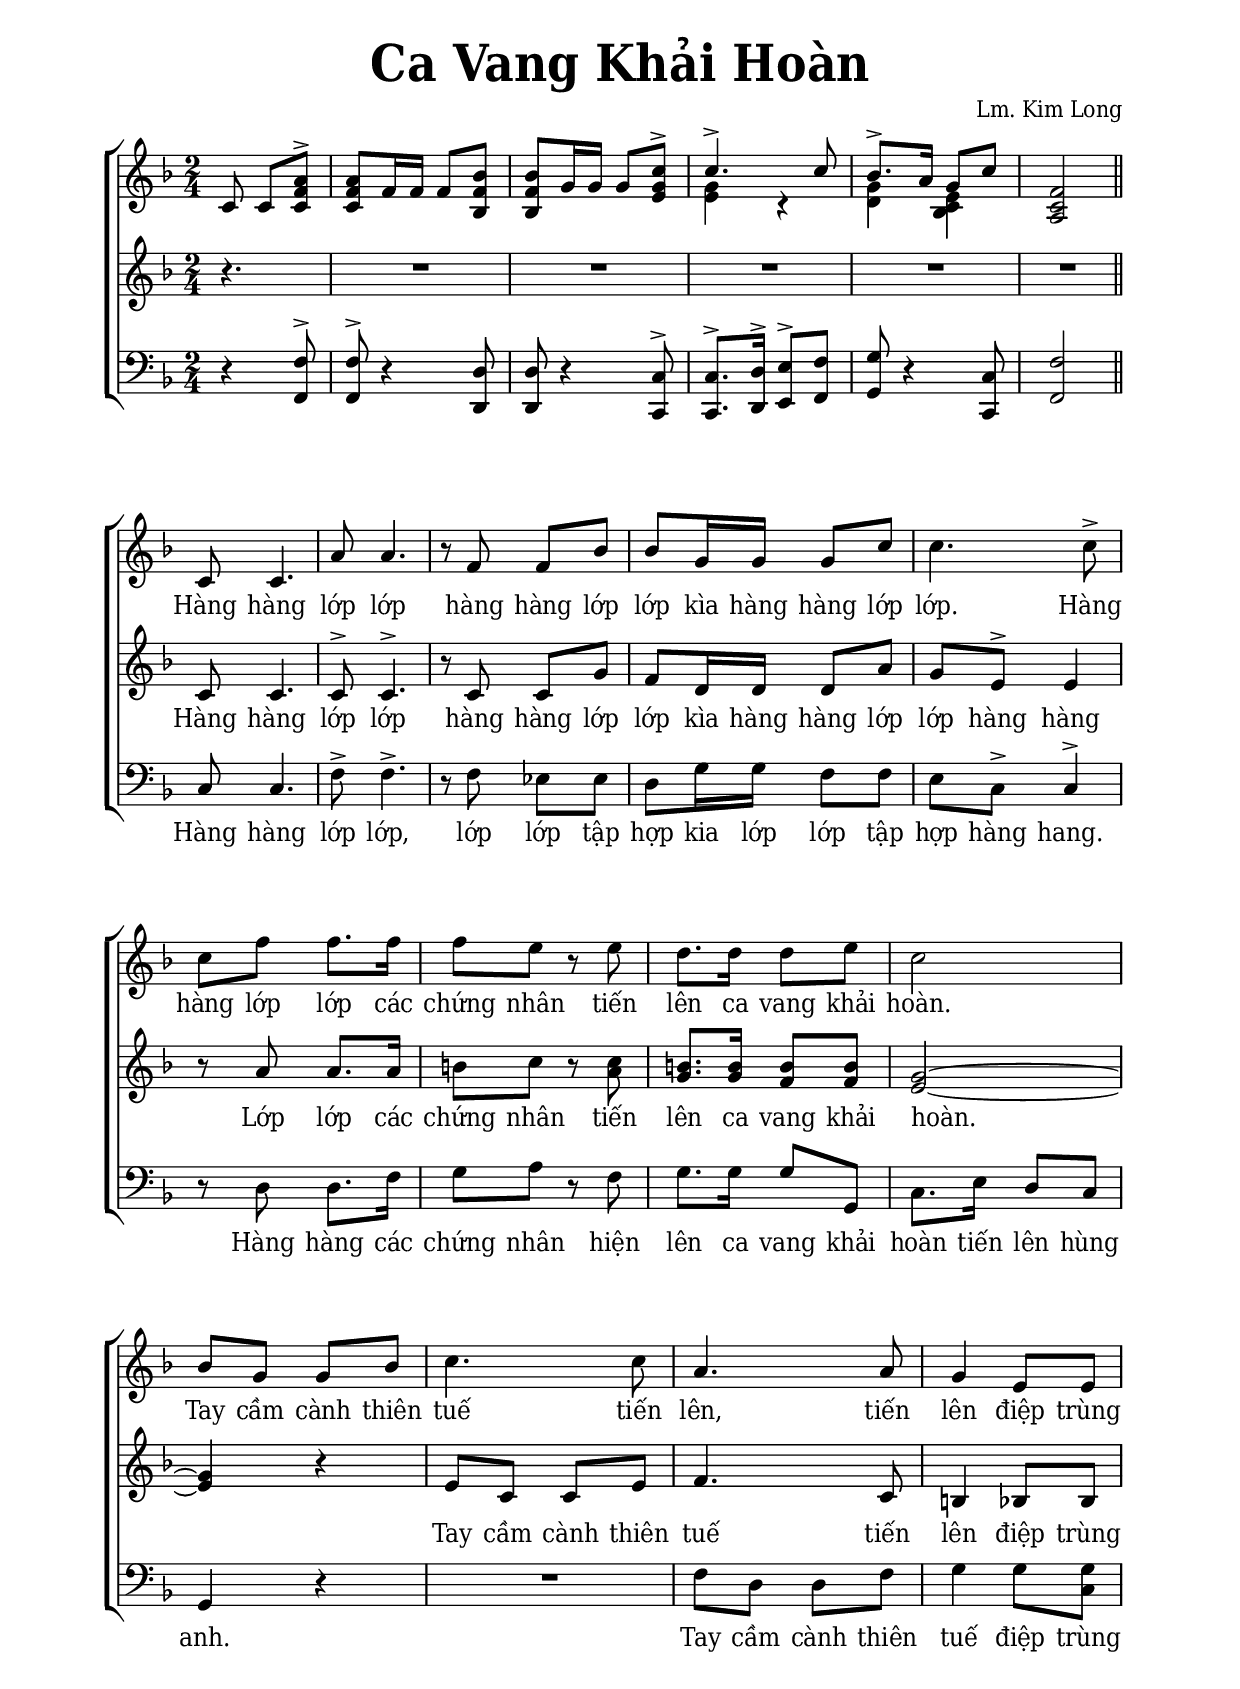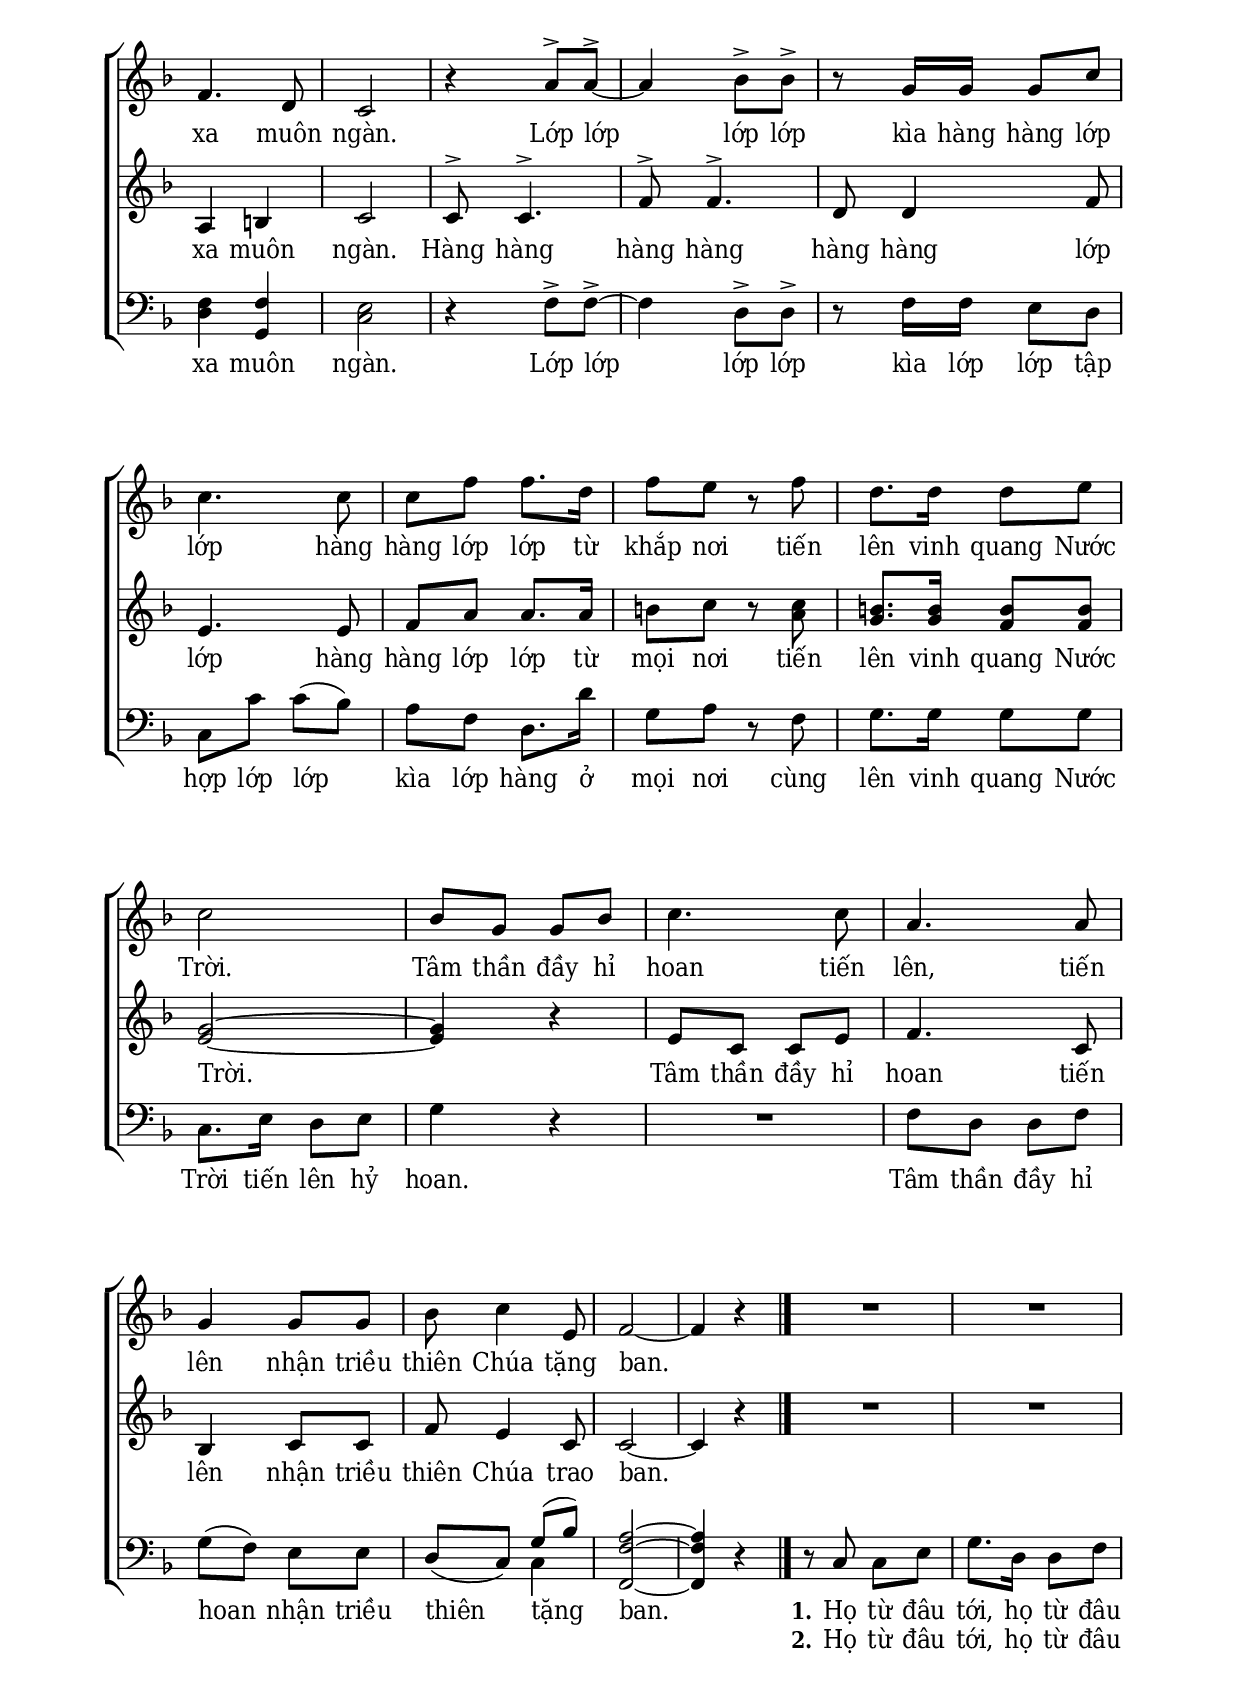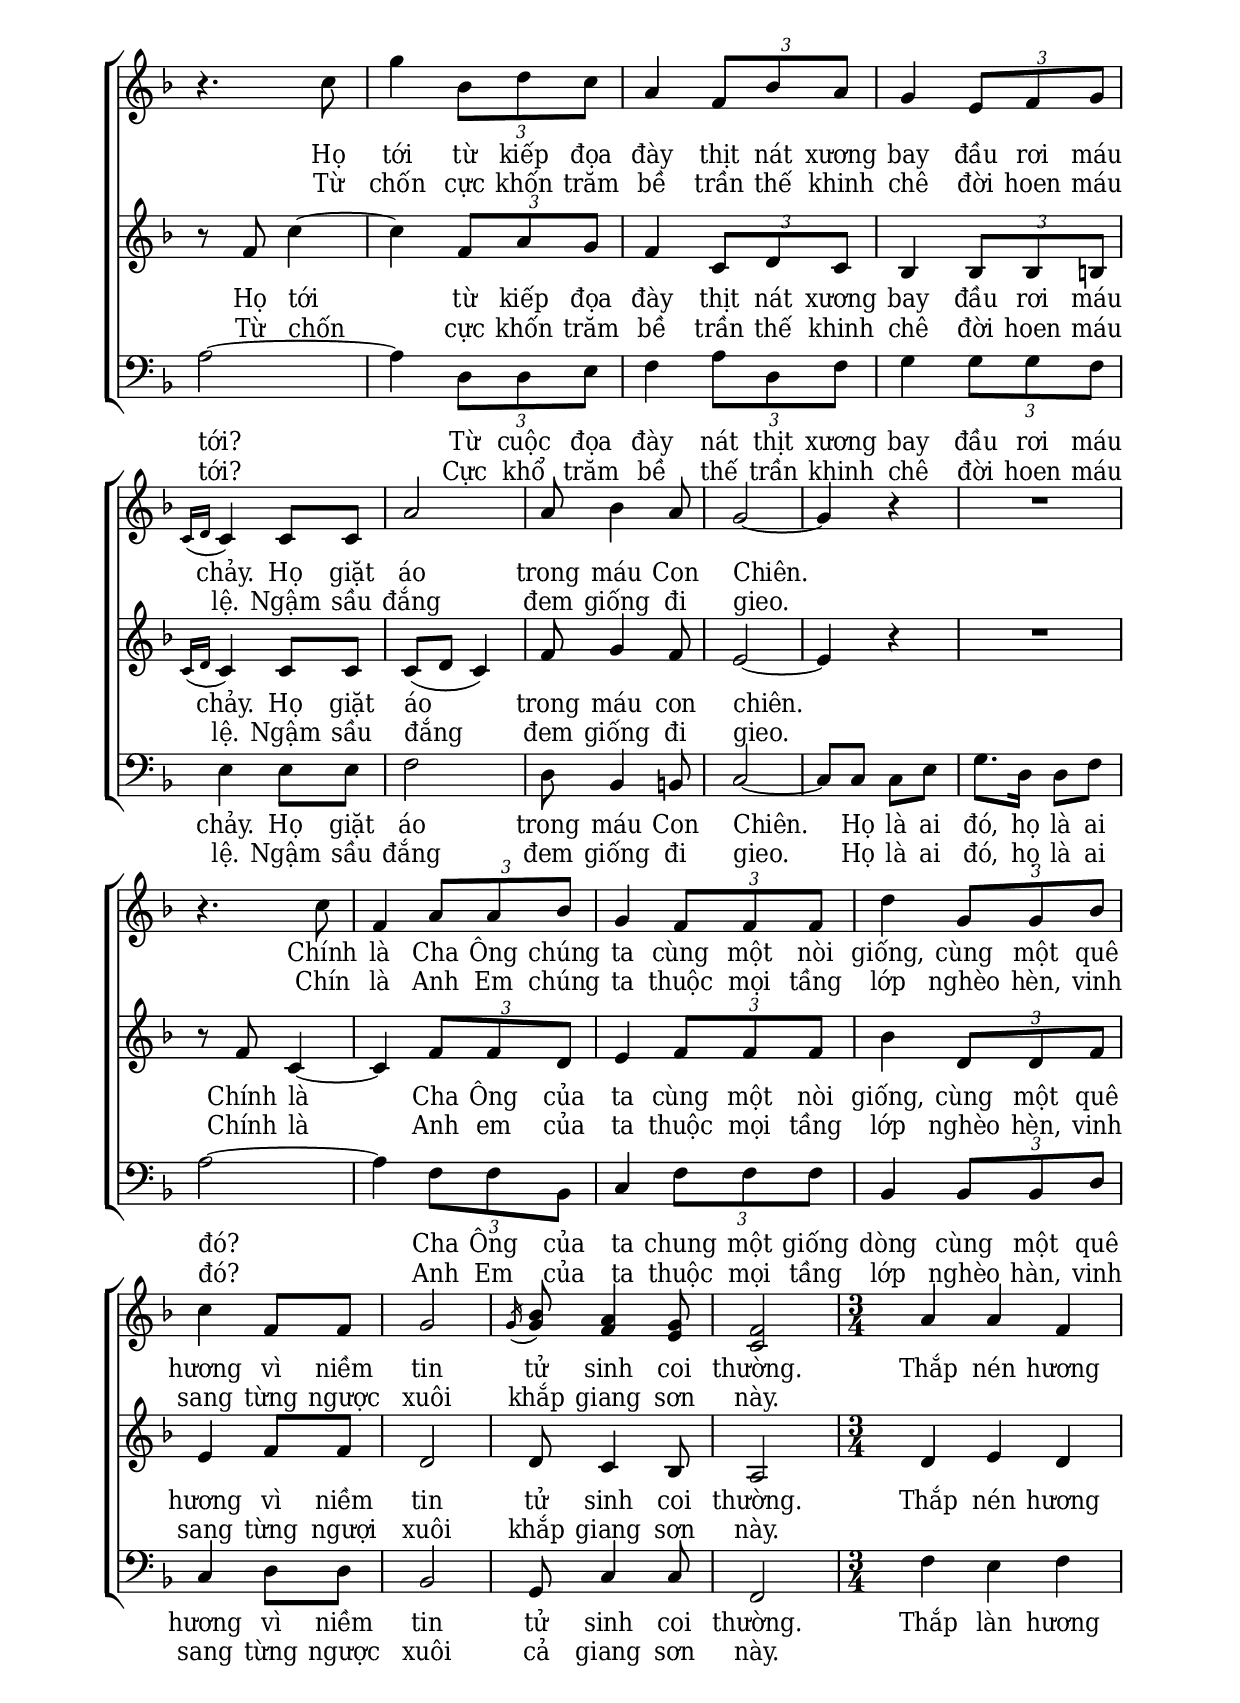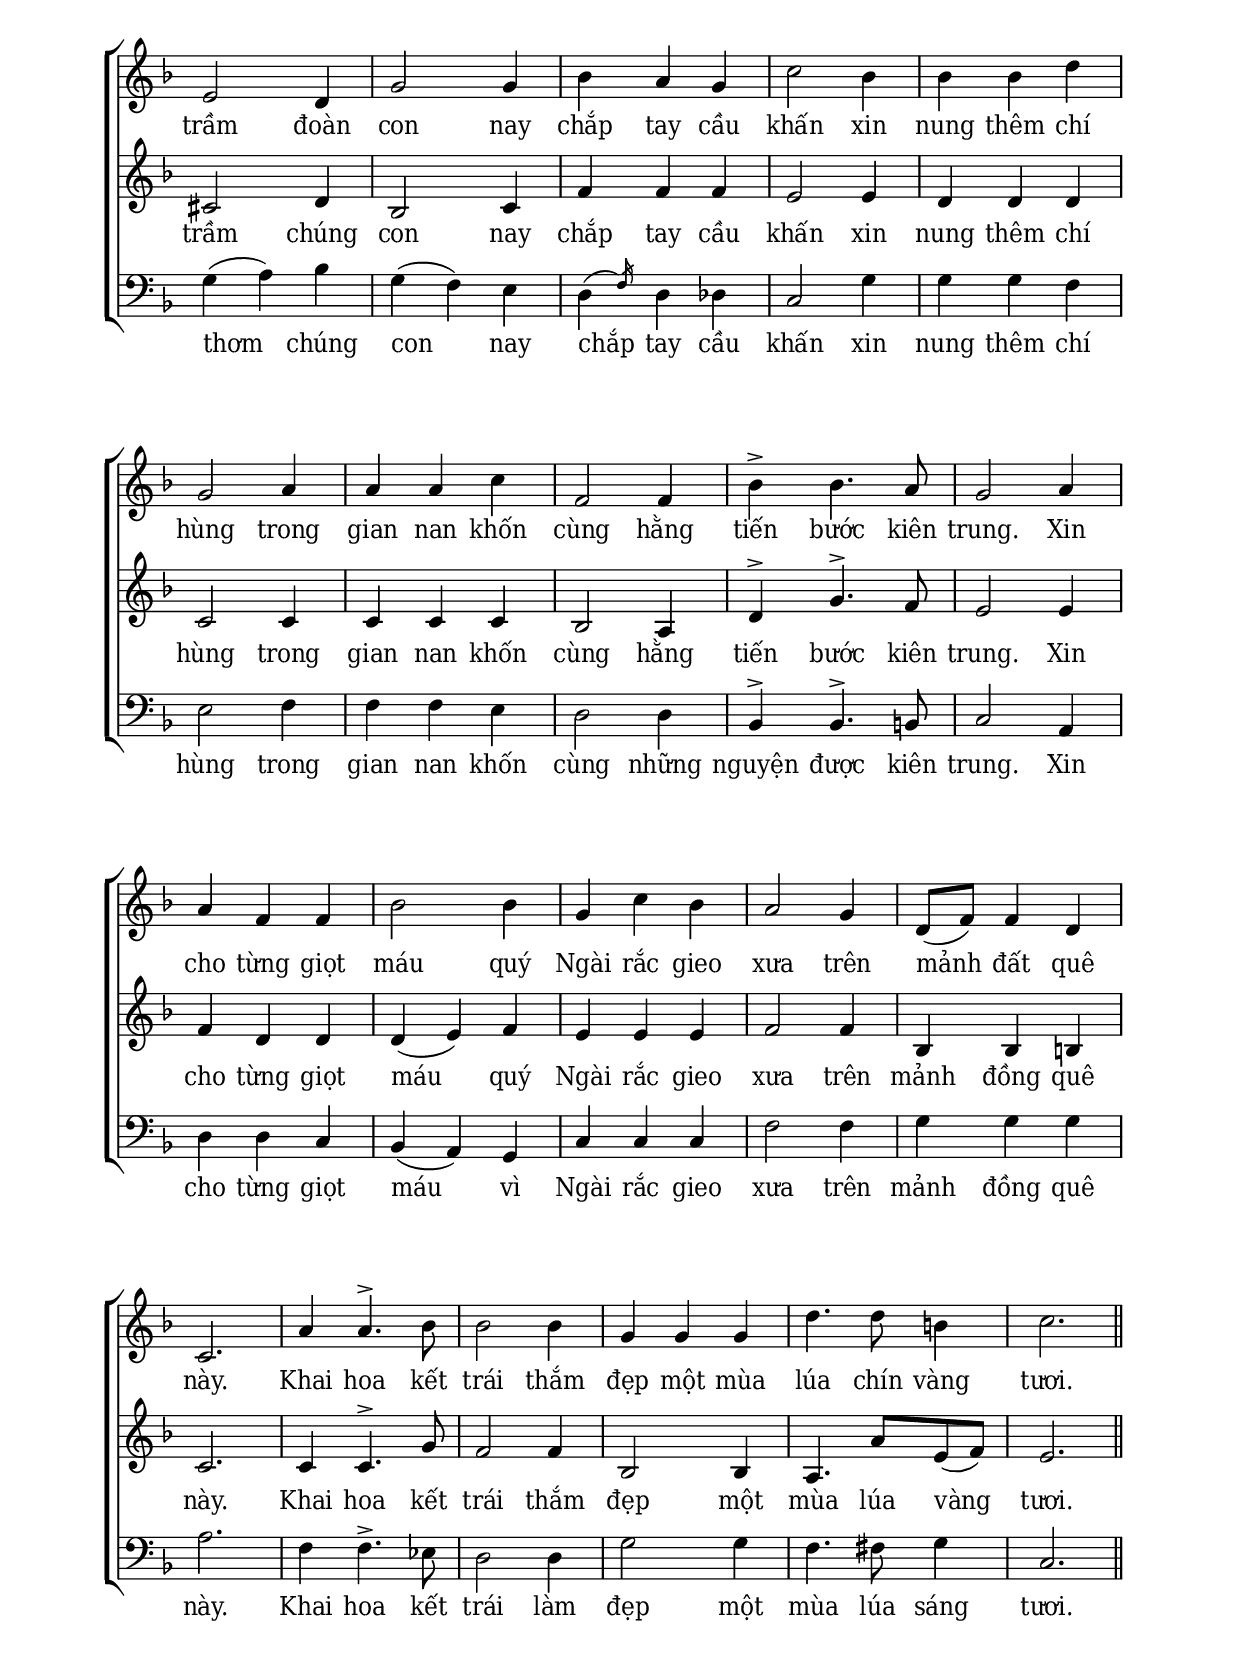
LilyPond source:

% Cài đặt chung
\version "2.22.1"
\include "english.ly"

\header {
  title = \markup { \fontsize #3 "Ca Vang Khải Hoàn" }
  composer = "Lm. Kim Long"
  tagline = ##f
}

% Nhạc
nhacDiepKhucSop = \relative c' {
  \partial 4. c8 c <a'f c> ^> |
  <a f c> f16 f f8 <bf f bf,> |
  <bf f bf,> g16 g g8 <c g e> ^> |
  <<
    {
      c4. ^> c8 |
      bf8. ^> a16 g8 c
    }
    \\
    {
      <g e>4 r |
      <g d>4 <e c bf>
    }
  >>
  <f c a>2 \bar "||" \break
  
  c8 c4. |
  a'8 a4. |
  r8 f f bf |
  bf g16 g g8 c |
  c4. c8 ^> |
  c f f8. f16 |
  f8 e r e |
  d8. d16 d8 e |
  c2 |
  bf8 g g bf |
  c4. c8 |
  a4. a8 |
  g4 e8 e |
  f4. d8 |
  c2 |
  r4 a'8 ^> a ^> ~ |
  a4 bf8 ^> bf ^> |
  r8 g16 g g8 c |
  c4. c8 |
  c f f8. d16 |
  f8 e r f |
  d8. d16 d8 e |
  c2 |
  bf8 g g bf |
  c4. c8 |
  a4. a8 |
  g4 g8 g |
  bf8 c4 e,8 |
  f2 ~ |
  f4 r \bar "|."
  R2*2
  r4. c'8 |
  g'4 \tuplet 3/2 { bf,8 d c } |
  a4 \tuplet 3/2 { f8 bf a } |
  g4 \tuplet 3/2 { e8 f g } |
  \slashedGrace { c,16 (d } c4) c8 c |
  a'2 |
  a8 bf4 a8 |
  g2 ~ |
  g4 r |
  R2
  r4. c8 |
  f,4 \tuplet 3/2 { a8 a bf } |
  g4 \tuplet 3/2 { f8 f f } |
  d'4 \tuplet 3/2 {g,8 g bf} |
  c4 f,8 f |
  g2 |
  <<
    {
      \slashedGrace { g16 (} bf8) a4 g8 |
      f2
    }
    {
      g8 f4 e8 |
      c2
    }
  >>
  
  \time 3/4
  a'4 a f |
  e2 d4 |
  g2 g4 |
  bf a g |
  c2 bf4 |
  bf bf d |
  g,2 a4 |
  a a c |
  f,2 f4 |
  bf ^> bf4. a8 |
  g2 a4 |
  a f f |
  bf2 bf4 |
  g c bf |
  a2 g4 |
  d8 (f) f4 d |
  c2. |
  a'4 a4. ^> bf8 |
  bf2 bf4 |
  g g g |
  d'4. d8 b!4 |
  c2. \bar "||"
}

nhacDiepKhucAlto = \relative c' {
  r4. |
  R2*5
  c8 c4. |
  c8 ^> c4. ^> |
  r8 c c g' |
  f d16 d d8 a' |
  g e ^> e4 |
  r8 a a8. a16 |
  b!8 c r <c a> |
  <b! g>8. <b g>16 <b f>8 <b f> |
  <g e>2 ~ |
  <g e>4 r |
  e8 c c e |
  f4. c8 |
  b!4 bf8 bf |
  a4 b! |
  c2 |
  c8 ^> c4. ^> |
  f8 ^> f4. ^> |
  d8 d4 f8 |
  e4. e8 |
  f a a8. a16 |
  b!8 c r <c a> |
  <b! g>8. <b g>16 <b f>8 <b f>8 |
  <g e>2 ~ |
  <g e>4 r |
  e8 c c e |
  f4. c8 |
  bf4 c8 c |
  f e4 c8 |
  c2 ~ |
  c4 r |
  R2*2
  
  r8 f c'4 ~ |
  c \tuplet 3/2 { f,8 a g } |
  f4 \tuplet 3/2 { c8 d c } |
  bf4 \tuplet 3/2 { bf8 bf b! } |
  \slashedGrace { c16 (d } c4) c8 c |
  c (d c4) |
  f8 g4 f8 |
  e2 ~ |
  e4 r |
  R2
  r8 f c4 ~ |
  c \tuplet 3/2 { f8 f d } |
  e4 \tuplet 3/2 { f8 f f } |
  bf4 \tuplet 3/2 { d,8 d f } |
  e4 f8 f |
  d2 |
  d8 c4 bf8 |
  a2 |
  
  \time 3/4
  d4 e d |
  cs2 d4 |
  bf2 c4 |
  f4 f f |
  e2 e4 |
  d d d |
  c2 c4 |
  c c c |
  bf2 a4 |
  d ^> g4. ^> f8 |
  e2 e4 |
  f d d |
  d (e) f |
  e e e |
  f2 f4 |
  bf,4 bf b! |
  c2. |
  c4 c4. ^> g'8 |
  f2 f4 |
  bf,2 bf4 |
  a4. a'8 e (f) |
  e2.
}

nhacDiepKhucBas = \relative c {
  r4 <f f,>8 ^> |
  <f f,> ^> r4 <d d,>8 |
  <d d,> r4 <c c,>8 ^> |
  <c c,>8. ^> <d d,>16 ^> <e e,>8 ^> <f f,>8 |
  <g g,> r4 <c, c,>8 |
  <f f,>2 |
  
  c8 c4. f8 ^> f4. ^> |
  r8 f ef ef |
  d g16 g f8 f |
  e c ^> c4 ^> |
  r8 d d8. f16 |
  g8 a r f |
  g8. g16 g8 g, |
  c8. e16 d8 c |
  g4 r |
  R2
  f'8 d d f |
  g4 g8 <g c,> |
  <f d>4 <f g,> |
  <e c>2 |
  r4 f8 ^> f ^> ~ |
  f4 d8 ^> d ^> |
  r f16 f e8 d |
  c c' c (bf) |
  a f d8. d'16 |
  g,8 a r f |
  g8. g16 g8 g |
  c,8. e16 d8 e |
  g4 r |
  R2
  f8 d d f |
  g (f) e e |
  d (c)
  <<
    {
      \voiceOne g' (bf)
    }
    \new Voice = "splitpart" {
      \voiceTwo c,4
    }
  >>
  \oneVoice
  <a' f f,>2 ~ |
  <a f f,>4 r |
  
  r8 c, c e |
  g8. d16 d8 f |
  a2 ~ |
  a4 \tuplet 3/2 { d,8 d e } |
  f4 \tuplet 3/2 { a8 d, f } |
  g4 \tuplet 3/2 { g8 g f } |
  e4 e8 e |
  f2 |
  d8 bf4 b!8 |
  c2 ~ |
  c8 c c e |
  g8. d16 d8 f |
  a2 ~ |
  a4 \tuplet 3/2 { f8 f bf, } |
  c4 \tuplet 3/2 { f8 f f } |
  bf,4 \tuplet 3/2 { bf8 bf d } |
  c4 d8 d |
  bf2 |
  g8 c4 c8 |
  f,2 |
  
  \time 3/4
  f'4 e f |
  g (a) bf |
  g (f) e |
  \afterGrace d4 ^({
    \override Flag.stroke-style = #"grace"
    f16
  )}
  \revert Flag.stroke-style
  d4 df |
  c2 g'4 |
  g g f |
  e2 f4 |
  f f e |
  d2 d4 |
  bf ^>bf4. ^> b!8 |
  c2 a4 |
  d d c |
  bf (a) g |
  c c c |
  f2 f4 |
  g g g |
  a2. |
  f4 f4. ^> ef8 |
  d2 d4 |
  g2 g4 |
  f4. fs8 g4 |
  c,2.
}

% Lời
loiDiepKhucSopMot = \lyricmode {
  \repeat unfold 14 { _ }
  Hàng hàng lớp lớp hàng hàng lớp lớp kìa hàng hàng lớp lớp.
  Hàng hàng lớp lớp các chứng nhân tiến lên ca vang khải hoàn.
  Tay cầm cành thiên tuế tiến lên,
  tiến lên điệp trùng xa muôn ngàn.
  Lớp lớp lớp lớp kìa hàng hàng lớp lớp
  hàng hàng lớp lớp từ khắp nơi tiến lên vinh quang Nước Trời.
  Tâm thần đầy hỉ hoan tiến lên,
  tiến lên nhận triều thiên Chúa tặng ban.
  
  Họ tới từ kiếp đọa đày thịt nát xương bay đầu rơi máu chảy.
  Họ giặt áo trong máu Con Chiên.
  Chính là Cha Ông chúng ta cùng một nòi giống,
  cùng một quê hương vì niềm tin tử sinh coi thường.
  Thắp nén hương trầm đoàn con nay chắp tay
  cầu khấn xin nung thêm chí hùng
  trong gian nan khốn cùng hằng tiến bước kiên trung.
  Xin cho từng giọt máu
  quý Ngài rắc gieo xưa trên mảnh đất quê này.
  Khai hoa kết trái thắm đẹp một mùa lúa chín vàng tươi.
}

loiDiepKhucSopHai = \lyricmode {
  \repeat unfold 91 { _ }
  Từ chốn cực khốn trăm bề trần thế khinh chê đời hoen máu lệ.
  Ngậm sầu đắng đem giống đi gieo.
  Chín là Anh Em chúng ta thuộc mọi tầng lớp nghèo hèn,
  vinh sang từng ngược xuôi khắp giang sơn này.
}

loiDiepKhucAltoMot = \lyricmode {
  Hàng hàng lớp lớp hàng hàng lớp lớp kìa hàng hàng lớp lớp
  hàng hàng
  Lớp lớp các chứng nhân tiến lên ca vang khải hoàn.
  Tay cầm cành thiên tuế tiến lên điệp trùng xa muôn ngàn.
  Hàng hàng hàng hàng hàng hàng lớp lớp
  hàng hàng lớp lớp từ mọi nơi tiến lên vinh quang Nước Trời.
  Tâm thần đầy hỉ hoan tiến lên nhận triều thiên Chúa trao ban.
  Họ tới từ kiếp đọa đày thịt nát xương bay đầu rơi máu chảy.
  Họ giặt áo trong máu con chiên.
  Chính là Cha Ông của ta cùng một nòi giống,
  cùng một quê hương vì niềm tin tử sinh coi thường.
  Thắp nén hương trầm chúng con nay chắp tay cầu khấn
  xin nung thêm chí hùng trong gian nan khốn cùng
  hằng tiến bước kiên trung.
  Xin cho từng giọt máu quý Ngài rắc gieo xưa
  trên mảnh đồng quê này.
  Khai hoa kết trái thắm đẹp một mùa lúa vàng tươi.
}

loiDiepKhucAltoHai = \lyricmode {
  \repeat unfold 72 { _ }
  Từ chốn cực khốn trăm bề trần thế khinh chê đời hoen máu lệ.
  Ngậm sầu đắng đem giống đi gieo.
  Chính là Anh em của ta thuộc mọi tầng lớp nghèo hèn,
  vinh sang từng ngượi xuôi khắp giang sơn này.
}

loiDiepKhucBasMot = \lyricmode {
  \repeat unfold 12 { _ }
  Hàng hàng lớp lớp, lớp lớp tập hợp kia lớp lớp
  tập hợp hàng hang.
  Hàng hàng các chứng nhân hiện lên ca vang khải hoàn
  tiến lên hùng anh.
  Tay cầm cành thiên tuế điệp trùng xa muôn ngàn.
  Lớp lớp lớp lớp kìa lớp lớp tập hợp lớp lớp
  kìa lớp hàng ở mọi nơi cùng lên vinh quang Nước Trời
  tiến lên hỷ hoan.
  Tâm thần đầy hỉ hoan nhận triều thiên tặng ban.
  
  \set stanza = "1."
  Họ từ đâu tới, họ từ đâu tới?
  Từ cuộc đọa đày nát thịt xương bay đầu rơi máu chảy.
  Họ giặt áo trong máu Con Chiên.
  Họ là ai đó, họ là ai đó?
  Cha Ông của ta chung một giống dòng
  cùng một quê hương vì niềm tin tử sinh coi thường.
  Thắp làn hương thơm chúng con nay chắp tay cầu khấn
  xin nung thêm chí hùng trong gian nan khốn cùng
  những nguyện được kiên trung.
  Xin cho từng giọt máu vì Ngài rắc gieo xưa
  trên mảnh đồng quê này.
  Khai hoa kết trái làm đẹp một mùa lúa sáng tươi.
}


loiDiepKhucBasHai = \lyricmode {
  \repeat unfold 89 { _ }
  \set stanza = "2."
  Họ từ đâu tới, họ từ đâu tới?
  Cực khổ trăm bề thế trần khinh chê đời hoen máu lệ.
  Ngậm sầu đắng đem giống đi gieo.
  Họ là ai đó, họ là ai đó?
  Anh Em của ta thuộc mọi tầng lớp nghèo hàn,
  vinh sang từng ngược xuôi cả giang sơn này.
}

% Dàn trang
\paper {
  #(set-paper-size "a4")
  top-margin = 10\mm
  bottom-margin = 10\mm
  left-margin = 20\mm
  right-margin = 20\mm
  indent = #0
  #(define fonts
    (make-pango-font-tree
      "Deja Vu Serif Condensed"
      "Deja Vu Serif Condensed"
      "Deja Vu Serif Condensed"
      (/ 20 20)))
  print-page-number = #f
  page-count = #4
  systems-per-page = 4
}

TongNhip = {
  \key f \major \time 2/4
  \set Timing.beamExceptions = #'()
  \set Timing.baseMoment = #(ly:make-moment 1/4)
  \set Timing.beatStructure = #'(1 1)
}

% Đổi kích thước nốt cho bè phụ
notBePhu =
#(define-music-function (font-size music) (number? ly:music?)
   (for-some-music
     (lambda (m)
       (if (music-is-of-type? m 'rhythmic-event)
           (begin
             (set! (ly:music-property m 'tweaks)
                   (cons `(font-size . ,font-size)
                         (ly:music-property m 'tweaks)))
             #t)
           #f))
     music)
   music)

\score {
  \new ChoirStaff <<
    \new Staff <<
        \clef treble
        \new Voice = beSop {
          \TongNhip \nhacDiepKhucSop
        }
      \new Lyrics \lyricsto beSop \loiDiepKhucSopMot
      \new Lyrics \lyricsto beSop \loiDiepKhucSopHai
    >>
    \new Staff <<
        \clef treble
        \new Voice = beAlto {
          \TongNhip \nhacDiepKhucAlto
        }
      \new Lyrics \lyricsto beAlto \loiDiepKhucAltoMot
      \new Lyrics \lyricsto beAlto \loiDiepKhucAltoHai
    >>
    \new Staff <<
        \clef "bass"
        \new Voice = beBas {
          \TongNhip \nhacDiepKhucBas
        }
      \new Lyrics \lyricsto beBas \loiDiepKhucBasMot
      \new Lyrics \lyricsto beBas \loiDiepKhucBasHai
    >>
  >>
  \layout {
    \override Lyrics.LyricSpace.minimum-distance = #1
    \override Score.BarNumber.break-visibility = ##(#f #f #f)
    \override Score.SpacingSpanner.uniform-stretching = ##t
  }
}
